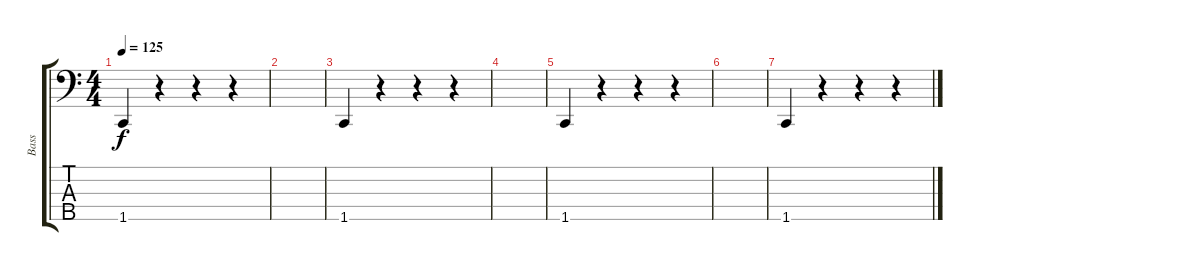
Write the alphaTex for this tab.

\track ("Bass" "Bass") {instrument electricbasspick}
\staff {score tabs}
\tuning (G2 D2 A1 E1 B0) {hide}
\ts (4 4)
\tempo 125
\clef f4
\ks c
1.5.4{dy f} r.4 r.4 r.4 |
|
1.5.4 r.4 r.4 r.4 |
|
1.5.4 r.4 r.4 r.4 |
|
1.5.4 r.4 r.4 r.4
